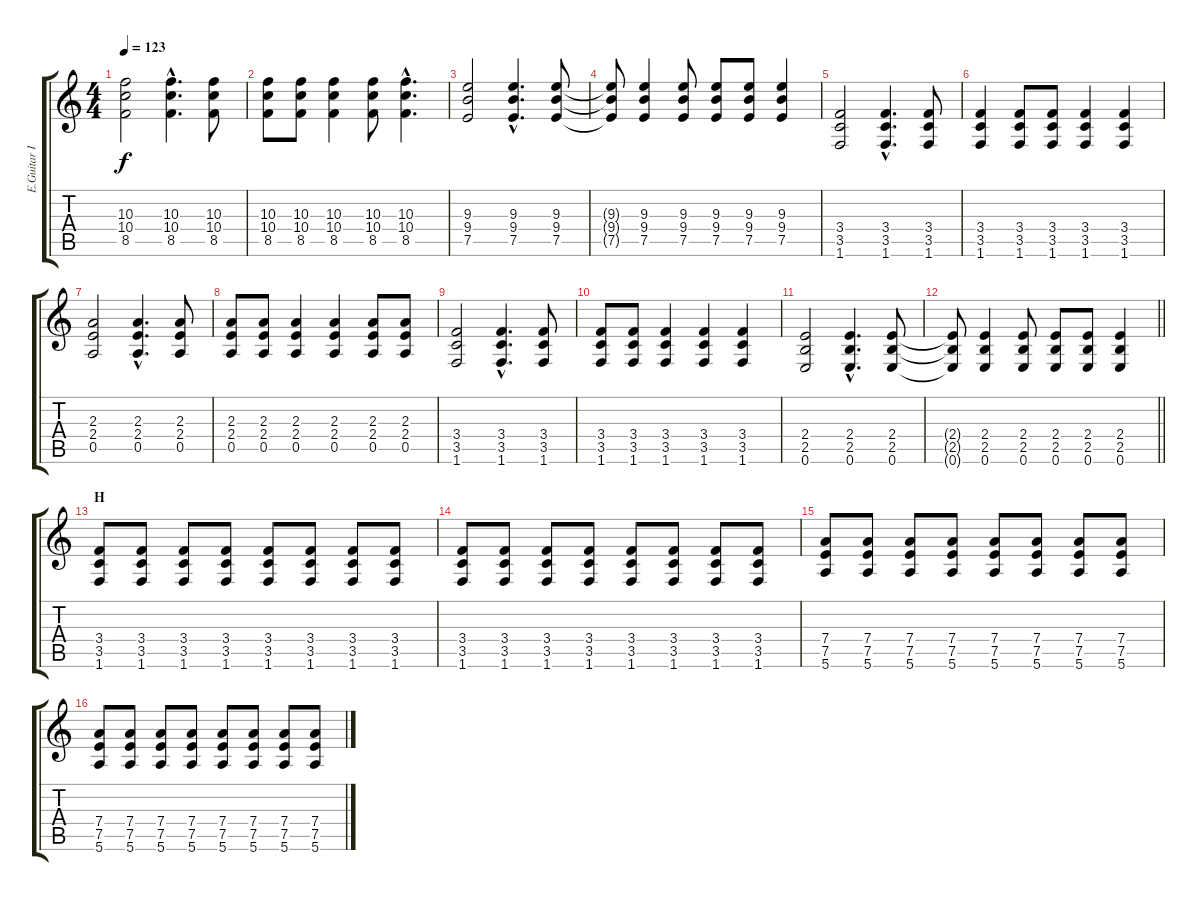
\track ("E.Guitar II" "E.Guitar I") {instrument acousticguitarsteel}
\staff {score tabs}
\tuning (E4 B3 G3 D3 A2 E2) {hide}
\ts (4 4)
\tempo 123
\clef g2
\ks c
(10.3 10.4 8.5).2{dy f} (10.3{hac} 10.4{hac} 8.5{hac}).4{d} (10.3 10.4 8.5).8 |
(10.3 10.4 8.5).8 (10.3 10.4 8.5).8 (10.3 10.4 8.5).4 (10.3 10.4 8.5).8 (10.3{hac} 10.4{hac} 8.5{hac}).4{d} |
(9.3 9.4 7.5).2 (9.3{hac} 9.4{hac} 7.5{hac}).4{d} (9.3 9.4 7.5).8 |
(9.3{t} 9.4{t} 7.5{t}).8 (9.3 9.4 7.5).4 (9.3 9.4 7.5).8 (9.3 9.4 7.5).8 (9.3 9.4 7.5).8 (9.3 9.4 7.5).4 |
(3.4 3.5 1.6).2 (3.4{hac} 3.5{hac} 1.6{hac}).4{d} (3.4 3.5 1.6).8 |
(3.4 3.5 1.6).4 (3.4 3.5 1.6).8 (3.4 3.5 1.6).8 (3.4 3.5 1.6).4 (3.4 3.5 1.6).4 |
(2.3 2.4 0.5).2 (2.3{hac} 2.4{hac} 0.5{hac}).4{d} (2.3 2.4 0.5).8 |
(2.3 2.4 0.5).8 (2.3 2.4 0.5).8 (2.3 2.4 0.5).4 (2.3 2.4 0.5).4 (2.3 2.4 0.5).8 (2.3 2.4 0.5).8 |
(3.4 3.5 1.6).2 (3.4{hac} 3.5{hac} 1.6{hac}).4{d} (3.4 3.5 1.6).8 |
(3.4 3.5 1.6).8 (3.4 3.5 1.6).8 (3.4 3.5 1.6).4 (3.4 3.5 1.6).4 (3.4 3.5 1.6).4 |
(2.4 2.5 0.6).2 (2.4{hac} 2.5{hac} 0.6{hac}).4{d} (2.4 2.5 0.6).8 |
\barLineRight lightlight
(2.4{t} 2.5{t} 0.6{t}).8 (2.4 2.5 0.6).4 (2.4 2.5 0.6).8 (2.4 2.5 0.6).8 (2.4 2.5 0.6).8 (2.4 2.5 0.6).4 |
\section ("" "H")
(3.4 3.5 1.6).8 (3.4 3.5 1.6).8 (3.4 3.5 1.6).8 (3.4 3.5 1.6).8 (3.4 3.5 1.6).8 (3.4 3.5 1.6).8 (3.4 3.5 1.6).8 (3.4 3.5 1.6).8 |
(3.4 3.5 1.6).8 (3.4 3.5 1.6).8 (3.4 3.5 1.6).8 (3.4 3.5 1.6).8 (3.4 3.5 1.6).8 (3.4 3.5 1.6).8 (3.4 3.5 1.6).8 (3.4 3.5 1.6).8 |
(7.4 7.5 5.6).8 (7.4 7.5 5.6).8 (7.4 7.5 5.6).8 (7.4 7.5 5.6).8 (7.4 7.5 5.6).8 (7.4 7.5 5.6).8 (7.4 7.5 5.6).8 (7.4 7.5 5.6).8 |
(7.4 7.5 5.6).8 (7.4 7.5 5.6).8 (7.4 7.5 5.6).8 (7.4 7.5 5.6).8 (7.4 7.5 5.6).8 (7.4 7.5 5.6).8 (7.4 7.5 5.6).8 (7.4 7.5 5.6).8
